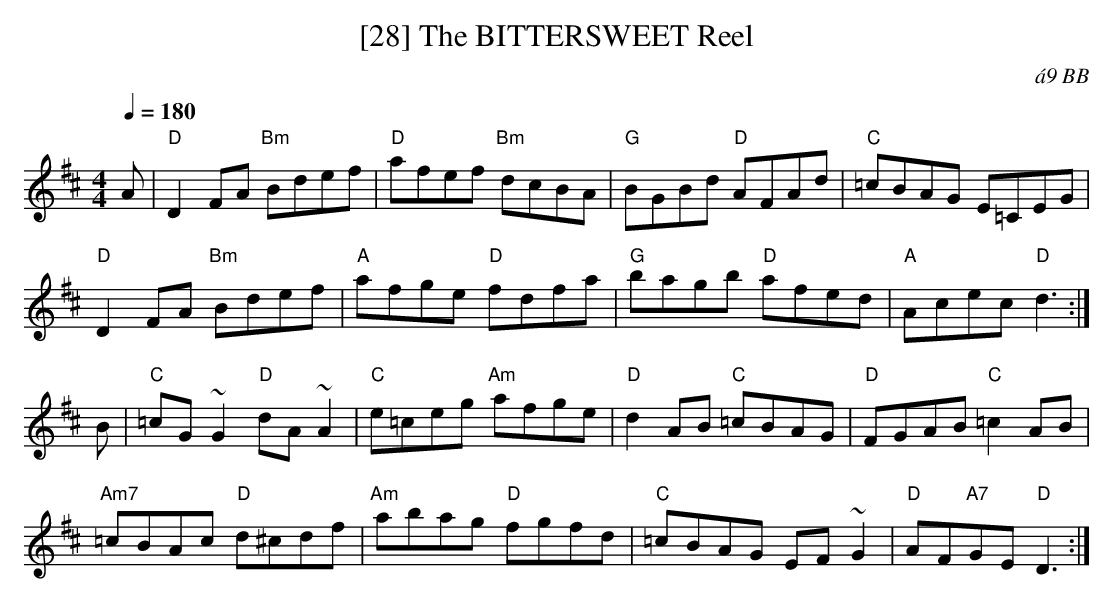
X:1
T:[28] The BITTERSWEET Reel
C:\'a9 BB
Q:1/4=180
M:4/4
L:1/8
K:D
A|"D"D2 FA "Bm"Bdef|"D"afef "Bm"dcBA|"G"BGBd "D"AFAd|"C"=cBAG E=CEG|
"D"D2 FA "Bm"Bdef|"A"afge "D"fdfa|"G"bagb "D"afed|"A"Acec "D"d3 :|
B|"C"=cG~G2 "D"dA~A2|"C"e=ceg "Am"afge|"D"d2AB "C"=cBAG|"D"FGAB"C"=c2 AB|
"Am7"=cBAc "D"d^cdf|"Am"abag "D"fgfd|"C"=cBAG EF~G2| "D"AF"A7"GE "D"D3 :|
